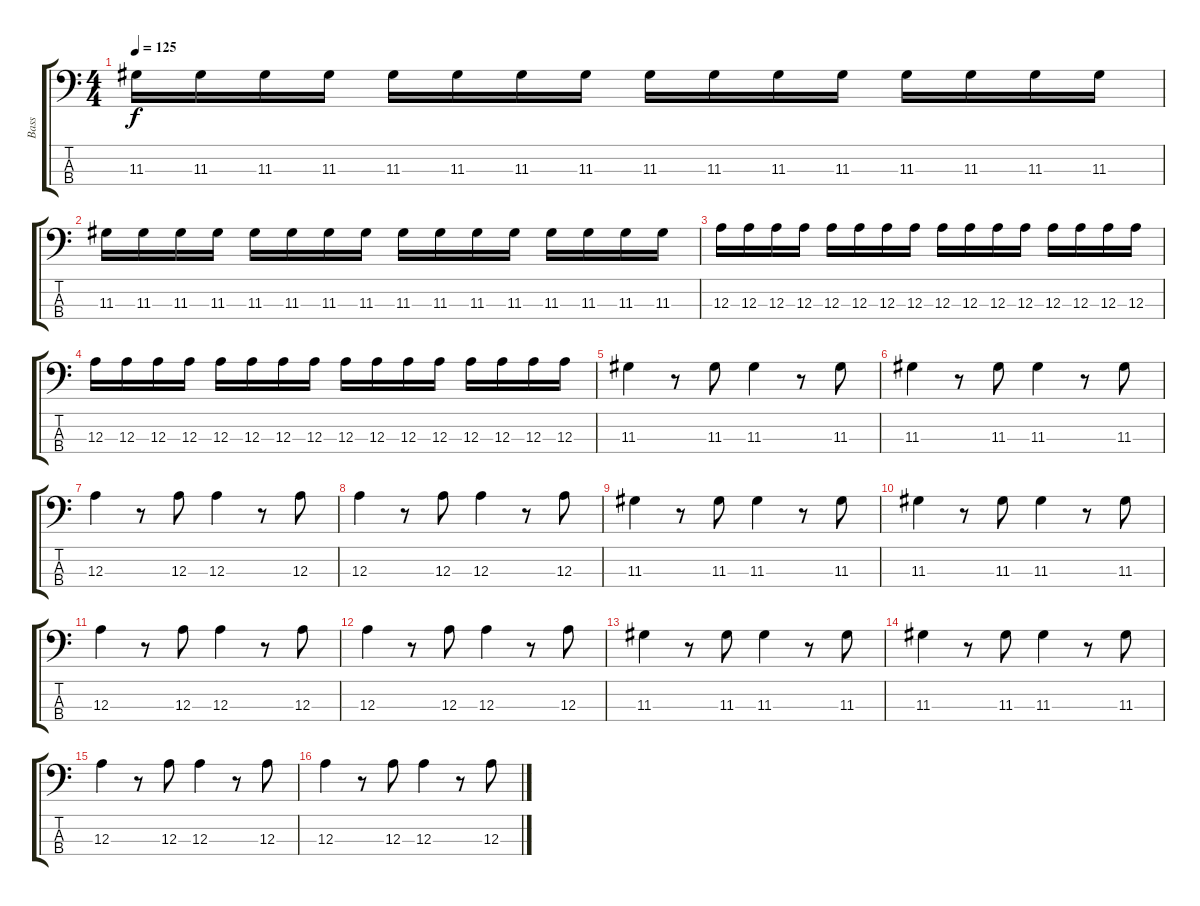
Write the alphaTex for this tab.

\track ("Bass" "Bass") {instrument electricbassfinger}
\staff {score tabs}
\tuning (G2 D2 A1 E1) {hide}
\ts (4 4)
\tempo 125
\clef f4
\ks c
11.3.16{dy f} 11.3.16 11.3.16 11.3.16 11.3.16 11.3.16 11.3.16 11.3.16 11.3.16 11.3.16 11.3.16 11.3.16 11.3.16 11.3.16 11.3.16 11.3.16 |
11.3.16 11.3.16 11.3.16 11.3.16 11.3.16 11.3.16 11.3.16 11.3.16 11.3.16 11.3.16 11.3.16 11.3.16 11.3.16 11.3.16 11.3.16 11.3.16 |
12.3.16 12.3.16 12.3.16 12.3.16 12.3.16 12.3.16 12.3.16 12.3.16 12.3.16 12.3.16 12.3.16 12.3.16 12.3.16 12.3.16 12.3.16 12.3.16 |
12.3.16 12.3.16 12.3.16 12.3.16 12.3.16 12.3.16 12.3.16 12.3.16 12.3.16 12.3.16 12.3.16 12.3.16 12.3.16 12.3.16 12.3.16 12.3.16 |
11.3.4 r.8 11.3.8 11.3.4 r.8 11.3.8 |
11.3.4 r.8 11.3.8 11.3.4 r.8 11.3.8 |
12.3.4 r.8 12.3.8 12.3.4 r.8 12.3.8 |
12.3.4 r.8 12.3.8 12.3.4 r.8 12.3.8 |
11.3.4 r.8 11.3.8 11.3.4 r.8 11.3.8 |
11.3.4 r.8 11.3.8 11.3.4 r.8 11.3.8 |
12.3.4 r.8 12.3.8 12.3.4 r.8 12.3.8 |
12.3.4 r.8 12.3.8 12.3.4 r.8 12.3.8 |
11.3.4 r.8 11.3.8 11.3.4 r.8 11.3.8 |
11.3.4 r.8 11.3.8 11.3.4 r.8 11.3.8 |
12.3.4 r.8 12.3.8 12.3.4 r.8 12.3.8 |
12.3.4 r.8 12.3.8 12.3.4 r.8 12.3.8
